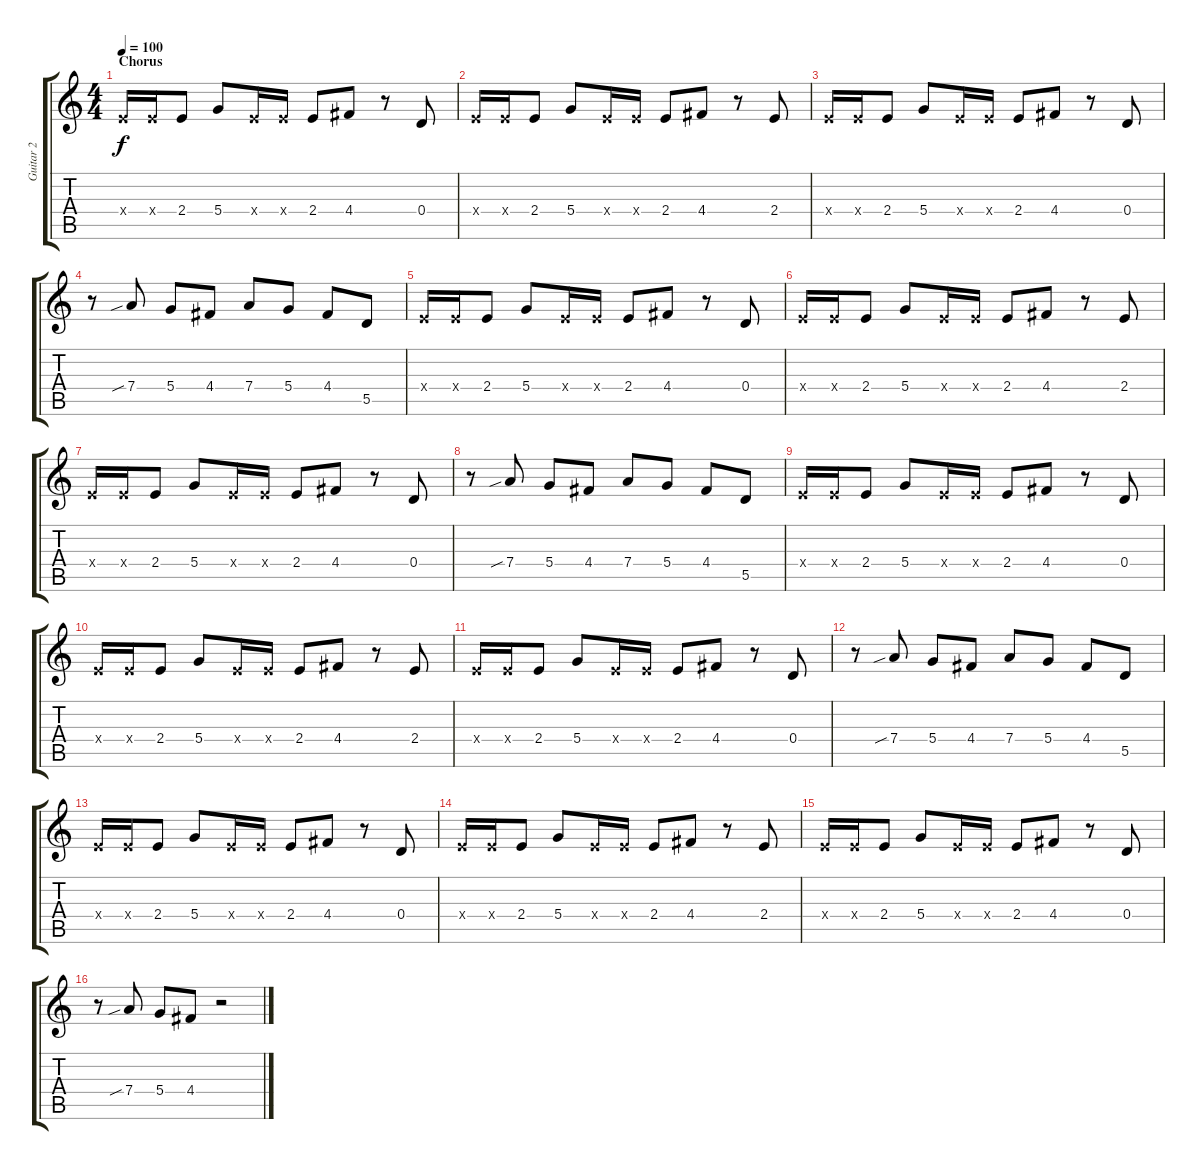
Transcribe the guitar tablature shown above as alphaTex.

\track ("Guitar 2" "Guitar 2") {instrument distortionguitar}
\staff {score tabs}
\tuning (E4 B3 G3 D3 A2 E2) {hide}
\ts (4 4)
\section ("" "Chorus")
\tempo 100
\clef g2
\ks c
2.4{x}.16{dy f} 2.4{x}.16 2.4.8 5.4.8 2.4{x}.16 2.4{x}.16 2.4.8 4.4.8 r.8 0.4.8 |
2.4{x}.16 2.4{x}.16 2.4.8 5.4.8 2.4{x}.16 2.4{x}.16 2.4.8 4.4.8 r.8 2.4.8 |
2.4{x}.16 2.4{x}.16 2.4.8 5.4.8 2.4{x}.16 2.4{x}.16 2.4.8 4.4.8 r.8 0.4.8 |
r.8 7.4{sib}.8 5.4.8 4.4.8 7.4.8 5.4.8 4.4.8 5.5.8 |
2.4{x}.16 2.4{x}.16 2.4.8 5.4.8 2.4{x}.16 2.4{x}.16 2.4.8 4.4.8 r.8 0.4.8 |
2.4{x}.16 2.4{x}.16 2.4.8 5.4.8 2.4{x}.16 2.4{x}.16 2.4.8 4.4.8 r.8 2.4.8 |
2.4{x}.16 2.4{x}.16 2.4.8 5.4.8 2.4{x}.16 2.4{x}.16 2.4.8 4.4.8 r.8 0.4.8 |
r.8 7.4{sib}.8 5.4.8 4.4.8 7.4.8 5.4.8 4.4.8 5.5.8 |
2.4{x}.16 2.4{x}.16 2.4.8 5.4.8 2.4{x}.16 2.4{x}.16 2.4.8 4.4.8 r.8 0.4.8 |
2.4{x}.16 2.4{x}.16 2.4.8 5.4.8 2.4{x}.16 2.4{x}.16 2.4.8 4.4.8 r.8 2.4.8 |
2.4{x}.16 2.4{x}.16 2.4.8 5.4.8 2.4{x}.16 2.4{x}.16 2.4.8 4.4.8 r.8 0.4.8 |
r.8 7.4{sib}.8 5.4.8 4.4.8 7.4.8 5.4.8 4.4.8 5.5.8 |
2.4{x}.16 2.4{x}.16 2.4.8 5.4.8 2.4{x}.16 2.4{x}.16 2.4.8 4.4.8 r.8 0.4.8 |
2.4{x}.16 2.4{x}.16 2.4.8 5.4.8 2.4{x}.16 2.4{x}.16 2.4.8 4.4.8 r.8 2.4.8 |
2.4{x}.16 2.4{x}.16 2.4.8 5.4.8 2.4{x}.16 2.4{x}.16 2.4.8 4.4.8 r.8 0.4.8 |
r.8 7.4{sib}.8 5.4.8 4.4.8 r.2
